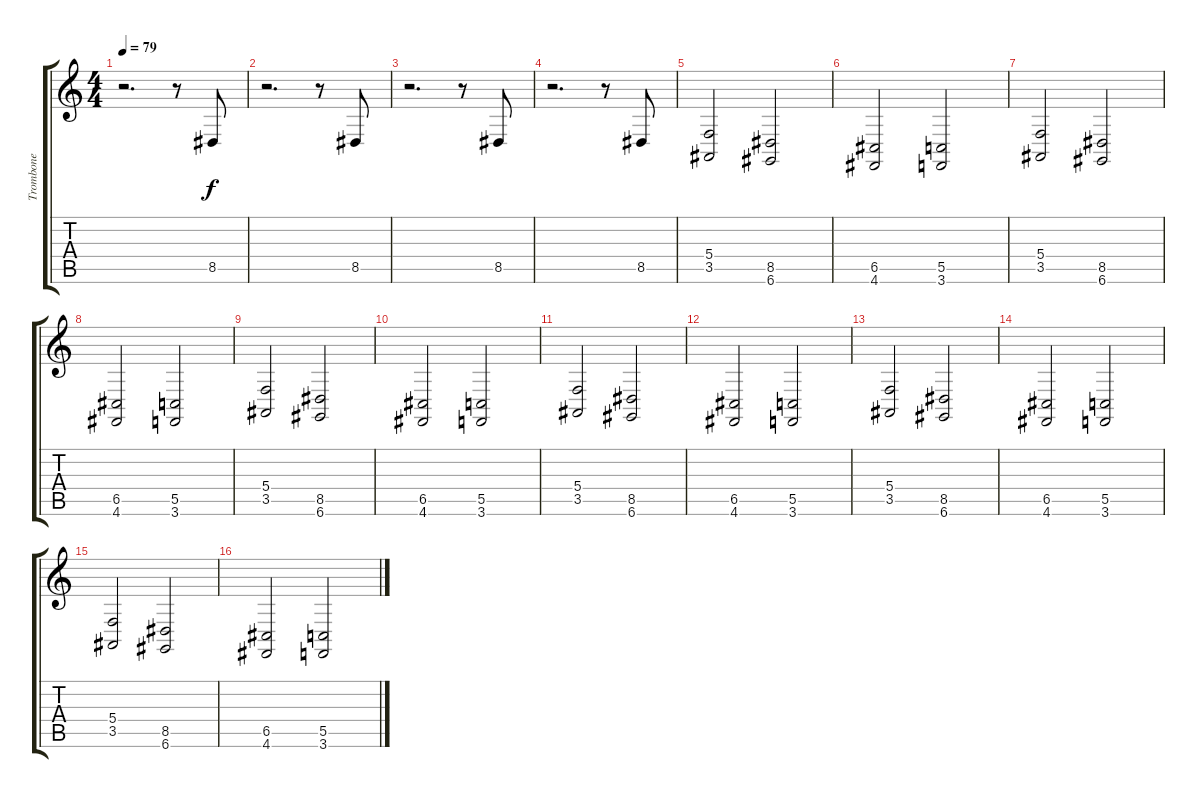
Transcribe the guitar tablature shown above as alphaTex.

\track ("Trombone" "Trombone") {instrument trombone}
\staff {score tabs}
\tuning (D4 A3 F3 C3 G2 D2) {hide}
\ts (4 4)
\tempo 79
\clef g2
\ks c
r.2{d dy f} r.8 8.5.8 |
r.2{d} r.8 8.5.8 |
r.2{d} r.8 8.5.8 |
r.2{d} r.8 8.5.8 |
(5.4 3.5).2 (8.5 6.6).2 |
(6.5 4.6).2 (5.5 3.6).2 |
(5.4 3.5).2 (8.5 6.6).2 |
(6.5 4.6).2 (5.5 3.6).2 |
(5.4 3.5).2 (8.5 6.6).2 |
(6.5 4.6).2 (5.5 3.6).2 |
(5.4 3.5).2 (8.5 6.6).2 |
(6.5 4.6).2 (5.5 3.6).2 |
(5.4 3.5).2 (8.5 6.6).2 |
(6.5 4.6).2 (5.5 3.6).2 |
(5.4 3.5).2 (8.5 6.6).2 |
(6.5 4.6).2 (5.5 3.6).2
